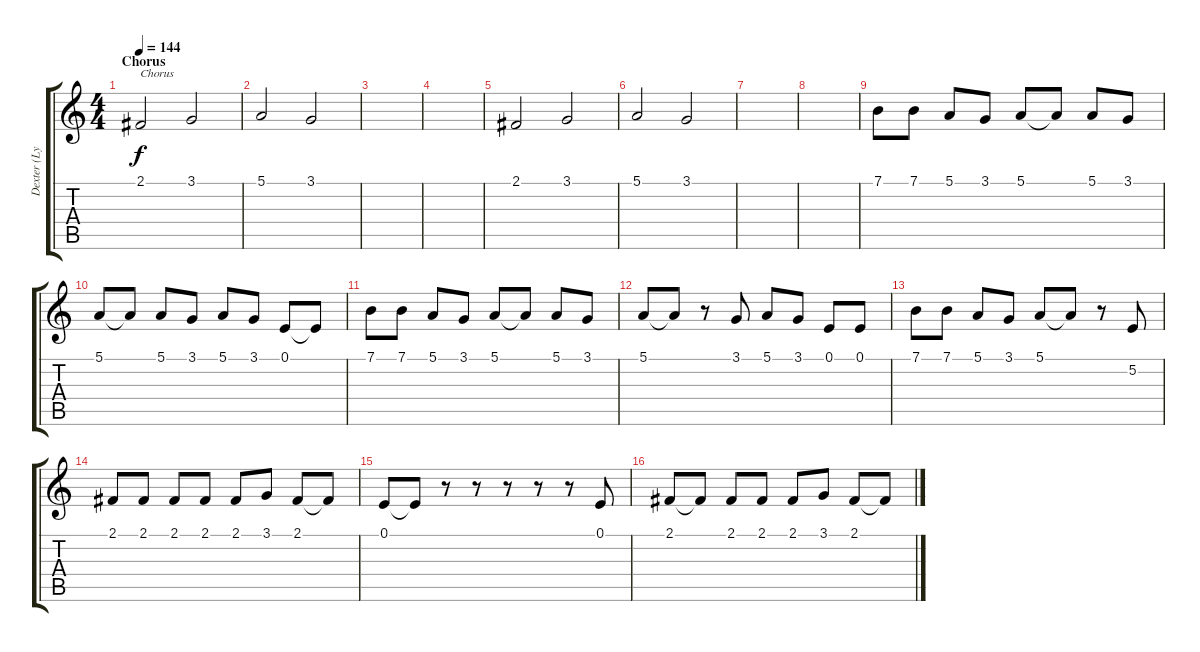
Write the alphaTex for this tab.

\track ("Dexter (Lyrics)" "Dexter (Ly") {instrument oboe}
\staff {score tabs}
\tuning (E4 B3 G3 D3 A2 E2) {hide}
\ts (4 4)
\section ("" "Chorus")
\tempo 144
\clef g2
\ks c
2.1.2{txt "Chorus" dy f} 3.1.2 |
5.1.2 3.1.2 |
|
|
2.1.2 3.1.2 |
5.1.2 3.1.2 |
|
|
7.1.8{instrument oboe} 7.1.8 5.1.8 3.1.8 5.1.8 5.1{t}.8 5.1.8 3.1.8 |
5.1.8 5.1{t}.8 5.1.8 3.1.8 5.1.8 3.1.8 0.1.8 0.1{t}.8 |
7.1.8 7.1.8 5.1.8 3.1.8 5.1.8 5.1{t}.8 5.1.8 3.1.8 |
5.1.8 5.1{t}.8 r.8 3.1.8 5.1.8 3.1.8 0.1.8 0.1.8 |
7.1.8 7.1.8 5.1.8 3.1.8 5.1.8 5.1{t}.8 r.8 5.2.8 |
2.1.8 2.1.8 2.1.8 2.1.8 2.1.8 3.1.8 2.1.8 2.1{t}.8 |
0.1.8 0.1{t}.8 r.8 r.8 r.8 r.8 r.8 0.1.8 |
2.1.8 2.1{t}.8 2.1.8 2.1.8 2.1.8 3.1.8 2.1.8 2.1{t}.8
